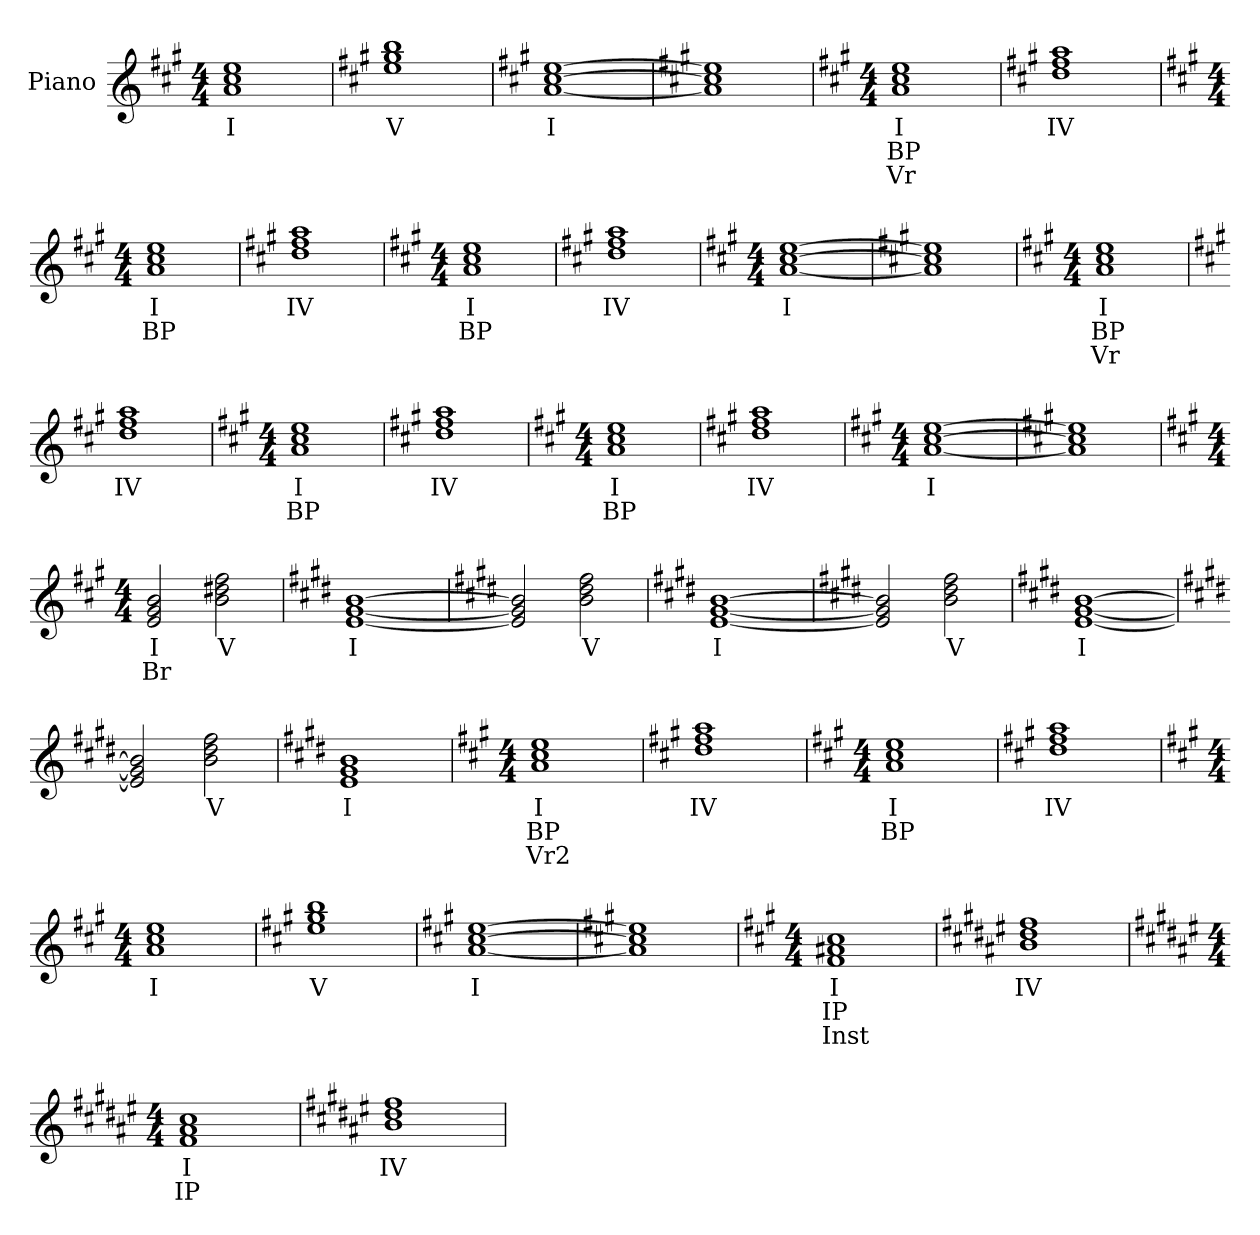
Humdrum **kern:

**kern	**text	**text	**text
*part1	*part1	*part1	*part1
*staff1	*staff1	*staff1	*staff1
*I"Piano	*	*	*
*I'Pno	*	*	*
*k[f#c#g#]	*	*	*
*A:	*	*	*
*M4/4	*	*	*
=	=	=	=
1a 1cc# 1ee	I	.	.
=	=	=	=
*k[f#c#g#]	*	*	*
*A:	*	*	*
1ee 1gg# 1bb	V	.	.
=	=	=	=
*k[f#c#g#]	*	*	*
*A:	*	*	*
[1a [1cc# [1ee	I	.	.
=	=	=	=
*k[f#c#g#]	*	*	*
*A:	*	*	*
1a] 1cc#] 1ee]	.	.	.
=	=	=	=
*k[f#c#g#]	*	*	*
*A:	*	*	*
*M4/4	*	*	*
1a 1cc# 1ee	I	BP	Vr
=	=	=	=
*k[f#c#g#]	*	*	*
*A:	*	*	*
1dd 1ff# 1aa	IV	.	.
=	=	=	=
*k[f#c#g#]	*	*	*
*A:	*	*	*
*M4/4	*	*	*
1a 1cc# 1ee	I	BP	.
=	=	=	=
*k[f#c#g#]	*	*	*
*A:	*	*	*
1dd 1ff# 1aa	IV	.	.
=	=	=	=
*k[f#c#g#]	*	*	*
*A:	*	*	*
*M4/4	*	*	*
1a 1cc# 1ee	I	BP	.
=	=	=	=
*k[f#c#g#]	*	*	*
*A:	*	*	*
1dd 1ff# 1aa	IV	.	.
=	=	=	=
*k[f#c#g#]	*	*	*
*A:	*	*	*
*M4/4	*	*	*
[1a [1cc# [1ee	I	.	.
=	=	=	=
*k[f#c#g#]	*	*	*
*A:	*	*	*
1a] 1cc#] 1ee]	.	.	.
=	=	=	=
*k[f#c#g#]	*	*	*
*A:	*	*	*
*M4/4	*	*	*
1a 1cc# 1ee	I	BP	Vr
=	=	=	=
*k[f#c#g#]	*	*	*
*A:	*	*	*
1dd 1ff# 1aa	IV	.	.
=	=	=	=
*k[f#c#g#]	*	*	*
*A:	*	*	*
*M4/4	*	*	*
1a 1cc# 1ee	I	BP	.
=	=	=	=
*k[f#c#g#]	*	*	*
*A:	*	*	*
1dd 1ff# 1aa	IV	.	.
=	=	=	=
*k[f#c#g#]	*	*	*
*A:	*	*	*
*M4/4	*	*	*
1a 1cc# 1ee	I	BP	.
=	=	=	=
*k[f#c#g#]	*	*	*
*A:	*	*	*
1dd 1ff# 1aa	IV	.	.
=	=	=	=
*k[f#c#g#]	*	*	*
*A:	*	*	*
*M4/4	*	*	*
[1a [1cc# [1ee	I	.	.
=	=	=	=
*k[f#c#g#]	*	*	*
*A:	*	*	*
1a] 1cc#] 1ee]	.	.	.
=	=	=	=
*k[f#c#g#]	*	*	*
*A:	*	*	*
*M4/4	*	*	*
2e 2g# 2b	I	Br	.
2b 2dd#X 2ff#	V	.	.
=	=	=	=
*k[f#c#g#d#]	*	*	*
*E:	*	*	*
[1e [1g# [1b	I	.	.
=	=	=	=
*k[f#c#g#d#]	*	*	*
*E:	*	*	*
2e] 2g#] 2b]	.	.	.
2b 2dd# 2ff#	V	.	.
=	=	=	=
*k[f#c#g#d#]	*	*	*
*E:	*	*	*
[1e [1g# [1b	I	.	.
=	=	=	=
*k[f#c#g#d#]	*	*	*
*E:	*	*	*
2e] 2g#] 2b]	.	.	.
2b 2dd# 2ff#	V	.	.
=	=	=	=
*k[f#c#g#d#]	*	*	*
*E:	*	*	*
[1e [1g# [1b	I	.	.
=	=	=	=
*k[f#c#g#d#]	*	*	*
*E:	*	*	*
2e] 2g#] 2b]	.	.	.
2b 2dd# 2ff#	V	.	.
=	=	=	=
*k[f#c#g#d#]	*	*	*
*E:	*	*	*
1e 1g# 1b	I	.	.
=	=	=	=
*k[f#c#g#]	*	*	*
*A:	*	*	*
*M4/4	*	*	*
1a 1cc# 1ee	I	BP	Vr2
=	=	=	=
*k[f#c#g#]	*	*	*
*A:	*	*	*
1dd 1ff# 1aa	IV	.	.
=	=	=	=
*k[f#c#g#]	*	*	*
*A:	*	*	*
*M4/4	*	*	*
1a 1cc# 1ee	I	BP	.
=	=	=	=
*k[f#c#g#]	*	*	*
*A:	*	*	*
1dd 1ff# 1aa	IV	.	.
=	=	=	=
*k[f#c#g#]	*	*	*
*A:	*	*	*
*M4/4	*	*	*
1a 1cc# 1ee	I	.	.
=	=	=	=
*k[f#c#g#]	*	*	*
*A:	*	*	*
1ee 1gg# 1bb	V	.	.
=	=	=	=
*k[f#c#g#]	*	*	*
*A:	*	*	*
[1a [1cc# [1ee	I	.	.
=	=	=	=
*k[f#c#g#]	*	*	*
*A:	*	*	*
1a] 1cc#] 1ee]	.	.	.
=	=	=	=
*k[f#c#g#]	*	*	*
*A:	*	*	*
*M4/4	*	*	*
1f# 1a#X 1cc#	I	IP	Inst
=	=	=	=
*k[f#c#g#d#a#e#]	*	*	*
*F#:	*	*	*
1b 1dd# 1ff#	IV	.	.
=	=	=	=
*k[f#c#g#d#a#e#]	*	*	*
*F#:	*	*	*
*M4/4	*	*	*
1f# 1a# 1cc#	I	IP	.
=	=	=	=
*k[f#c#g#d#a#e#]	*	*	*
*F#:	*	*	*
1b 1dd# 1ff#	IV	.	.
=	=	=	=
*-	*-	*-	*-
